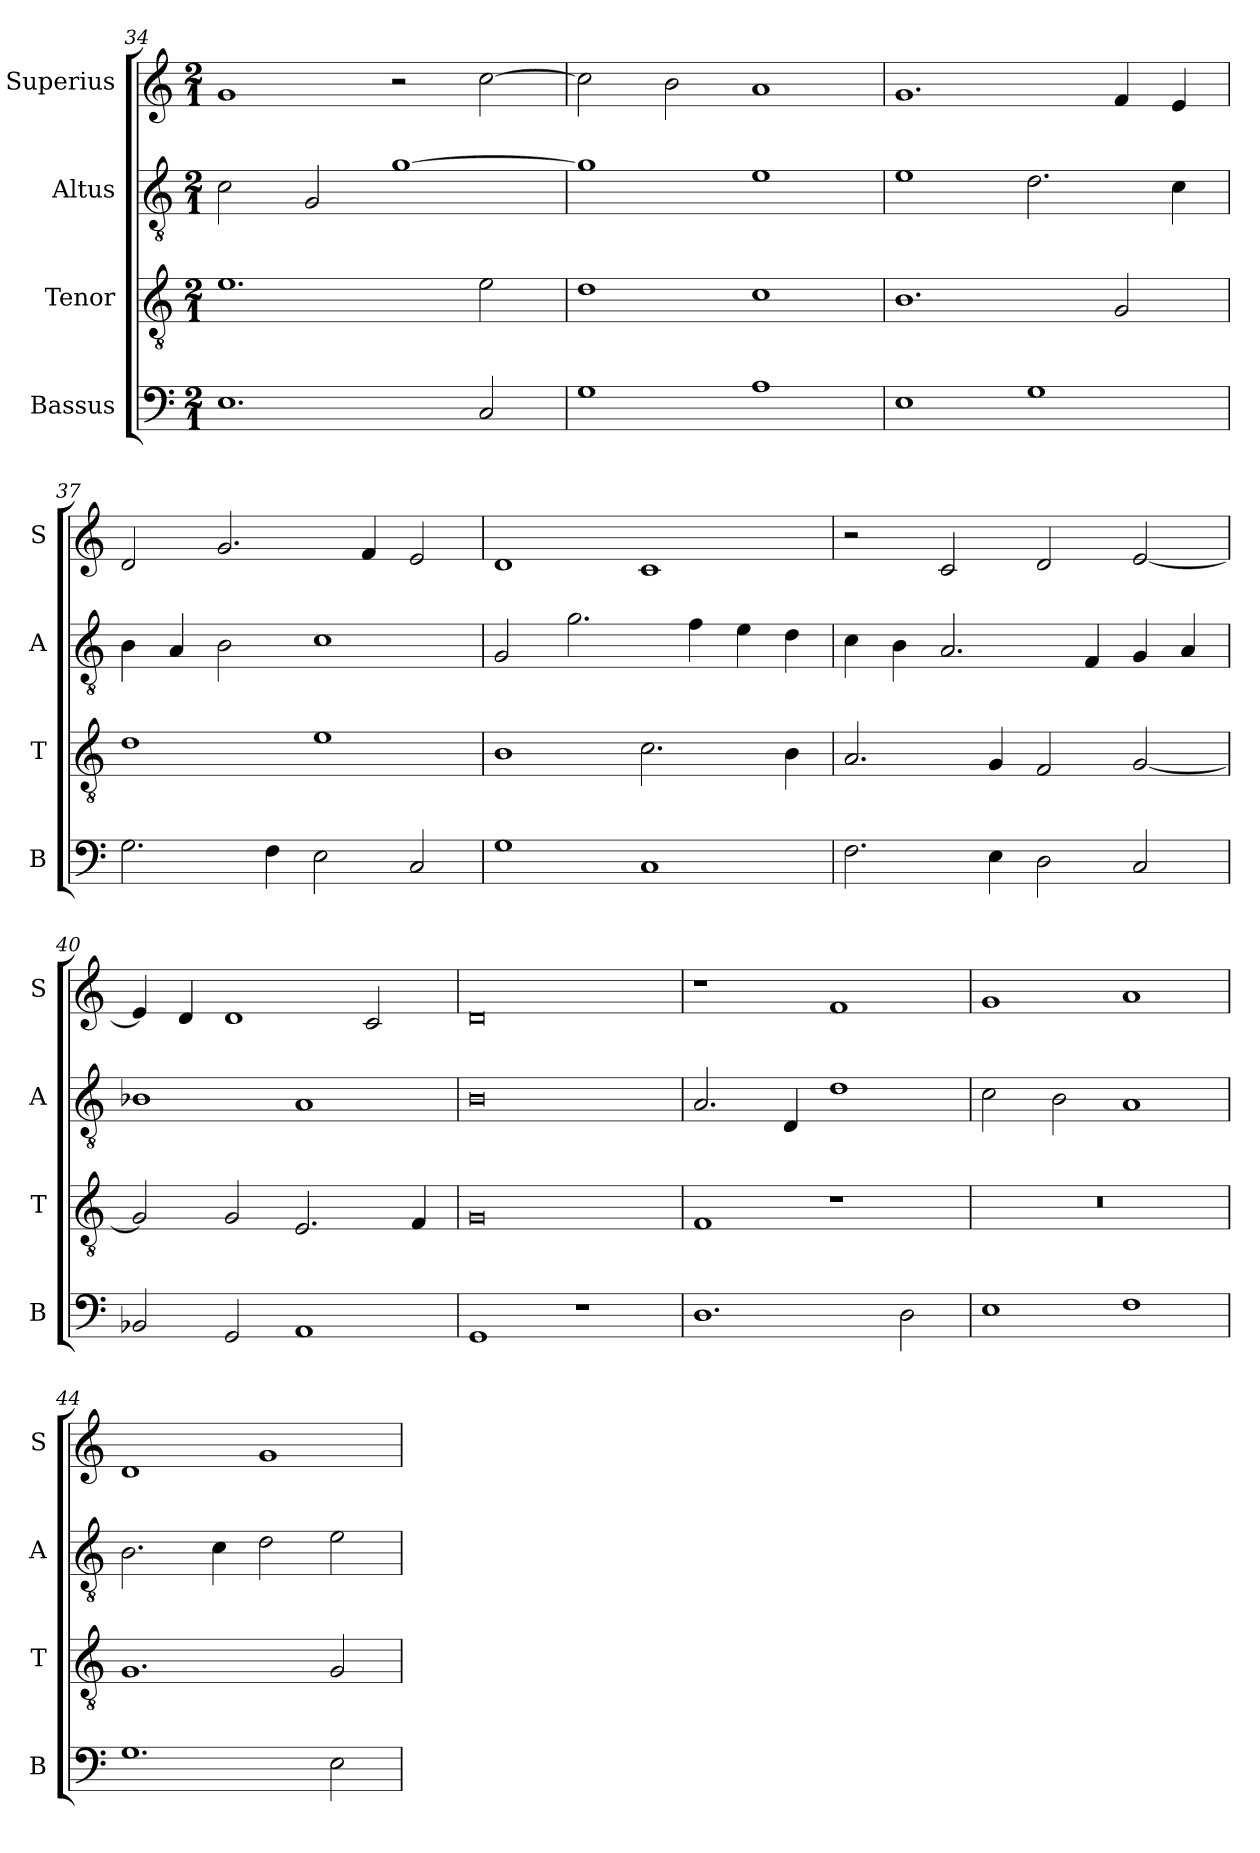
**kern	**kern	**kern	**kern
*part4	*part3	*part2	*part1
*staff4	*staff3	*staff2	*staff1
*I"Bassus	*I"Tenor	*I"Altus	*I"Superius
*I'B	*I'T	*I'A	*I'S
*clefF4	*clefGv2	*clefGv2	*clefG2
*k[]	*k[]	*k[]	*k[]
*M2/1	*M2/1	*M2/1	*M2/1
=34	=34	=34	=34
1.E	1.e	2c\	1g
.	.	2G/	.
.	.	[1g	2r
2C/	2e\	.	[2cc\
=35	=35	=35	=35
1G	1d	1g]	2cc\]
.	.	.	2b\
1A	1c	1e	1a
=36	=36	=36	=36
1E	1.B	1e	1.g
1G	.	2.d\	.
.	2G/	.	4f/
.	.	4c\	4e/
=37	=37	=37	=37
2.G\	1d	4B\	2d/
.	.	4A/	.
.	.	2B\	2.g/
4F\	.	.	.
2E\	1e	1c	.
.	.	.	4f/
2C/	.	.	2e/
=38	=38	=38	=38
1G	1B	2G/	1d
.	.	2.g\	.
1C	2.c\	.	1c
.	.	4f\	.
.	.	4e\	.
.	4B\	4d\	.
=39	=39	=39	=39
2.F\	2.A/	4c\	2r
.	.	4B\	.
.	.	2.A/	2c/
4E\	4G/	.	.
2D\	2F/	.	2d/
.	.	4F/	.
2C/	[2G/	4G/	[2e/
.	.	4A/	.
=40	=40	=40	=40
2BB-X/	2G/]	1B-X	4e/]
.	.	.	4d/
2GG/	2G/	.	1d
1AA	2.E/	1A	.
.	.	.	2c/
.	4F/	.	.
=41	=41	=41	=41
1GG	0G	0B	0d
1r	.	.	.
=42	=42	=42	=42
1.D	1F	2.A/	1r
.	.	4D/	.
.	1r	1d	1f
2D\	.	.	.
=43	=43	=43	=43
1E	0r	2c\	1g
.	.	2B\	.
1F	.	1A	1a
=44	=44	=44	=44
1.G	1.G	2.B\	1d
.	.	4c\	.
.	.	2d\	1g
2E\	2G/	2e\	.
=	=	=	=
*-	*-	*-	*-
